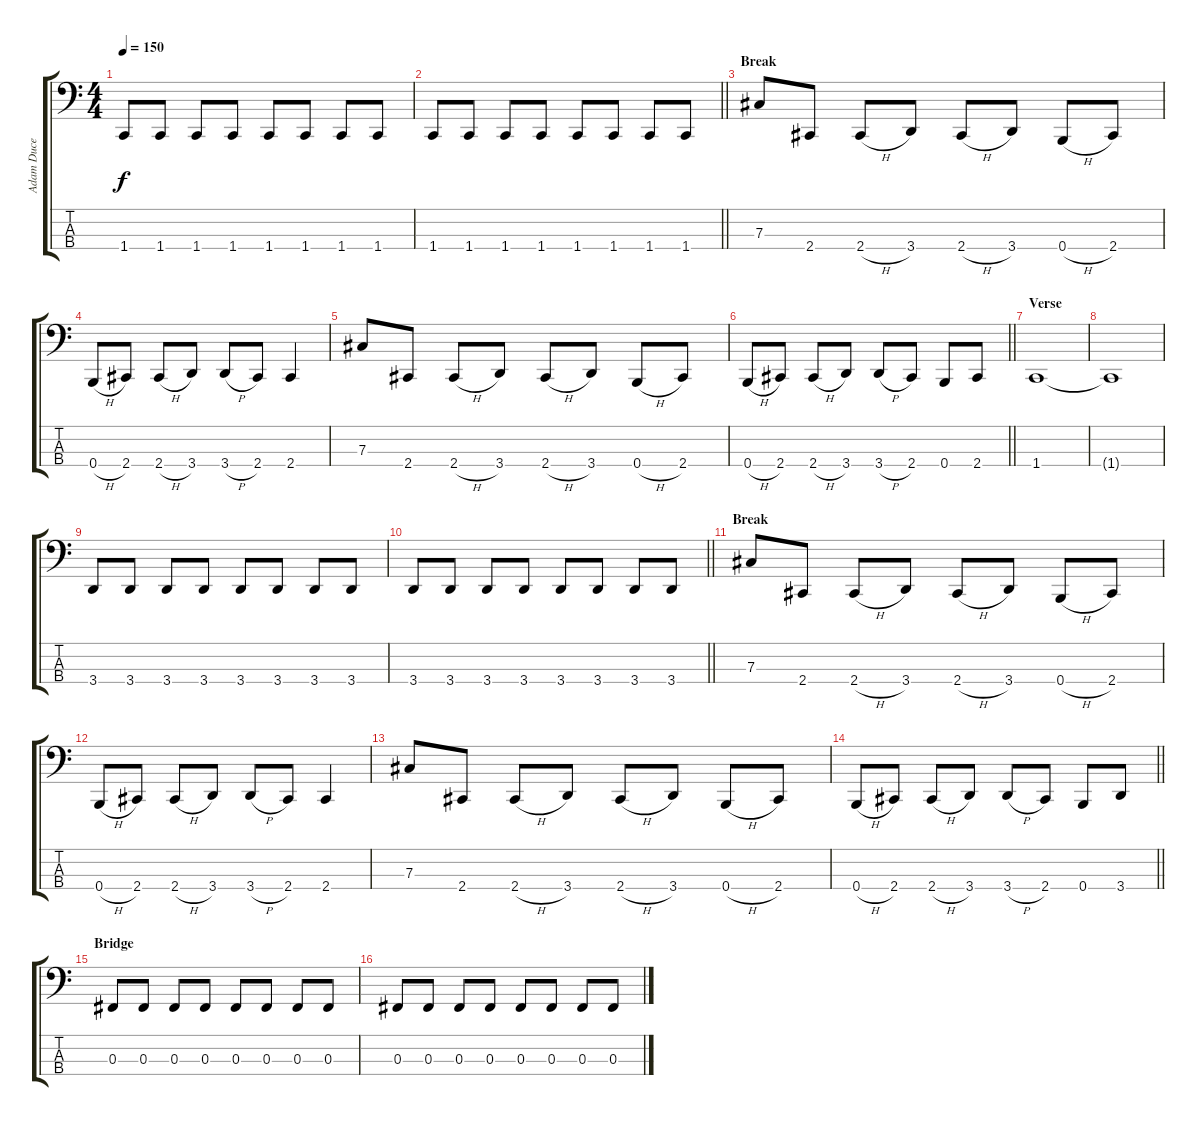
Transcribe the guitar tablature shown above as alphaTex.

\track ("Adam Duce" "Adam Duce") {instrument electricbassfinger}
\staff {score tabs}
\tuning (E2 B1 Gb1 B0) {hide}
\ts (4 4)
\tempo 150
\clef f4
\ks c
1.4.8{dy f} 1.4.8 1.4.8 1.4.8 1.4.8 1.4.8 1.4.8 1.4.8 |
\barLineRight lightlight
1.4.8 1.4.8 1.4.8 1.4.8 1.4.8 1.4.8 1.4.8 1.4.8 |
\section ("" "Break")
7.3.8 2.4.8 2.4{h}.8 3.4.8 2.4{h}.8 3.4.8 0.4{h}.8 2.4.8 |
0.4{h}.8 2.4.8 2.4{h}.8 3.4.8 3.4{h}.8 2.4.8 2.4.4 |
7.3.8 2.4.8 2.4{h}.8 3.4.8 2.4{h}.8 3.4.8 0.4{h}.8 2.4.8 |
\barLineRight lightlight
0.4{h}.8 2.4.8 2.4{h}.8 3.4.8 3.4{h}.8 2.4.8 0.4.8 2.4.8 |
\section ("" "Verse")
1.4.1 |
1.4{t}.1 |
3.4.8 3.4.8 3.4.8 3.4.8 3.4.8 3.4.8 3.4.8 3.4.8 |
\barLineRight lightlight
3.4.8 3.4.8 3.4.8 3.4.8 3.4.8 3.4.8 3.4.8 3.4.8 |
\section ("" "Break")
7.3.8 2.4.8 2.4{h}.8 3.4.8 2.4{h}.8 3.4.8 0.4{h}.8 2.4.8 |
0.4{h}.8 2.4.8 2.4{h}.8 3.4.8 3.4{h}.8 2.4.8 2.4.4 |
7.3.8 2.4.8 2.4{h}.8 3.4.8 2.4{h}.8 3.4.8 0.4{h}.8 2.4.8 |
\barLineRight lightlight
0.4{h}.8 2.4.8 2.4{h}.8 3.4.8 3.4{h}.8 2.4.8 0.4.8 3.4.8 |
\section ("" "Bridge")
0.3.8 0.3.8 0.3.8 0.3.8 0.3.8 0.3.8 0.3.8 0.3.8 |
0.3.8 0.3.8 0.3.8 0.3.8 0.3.8 0.3.8 0.3.8 0.3.8
